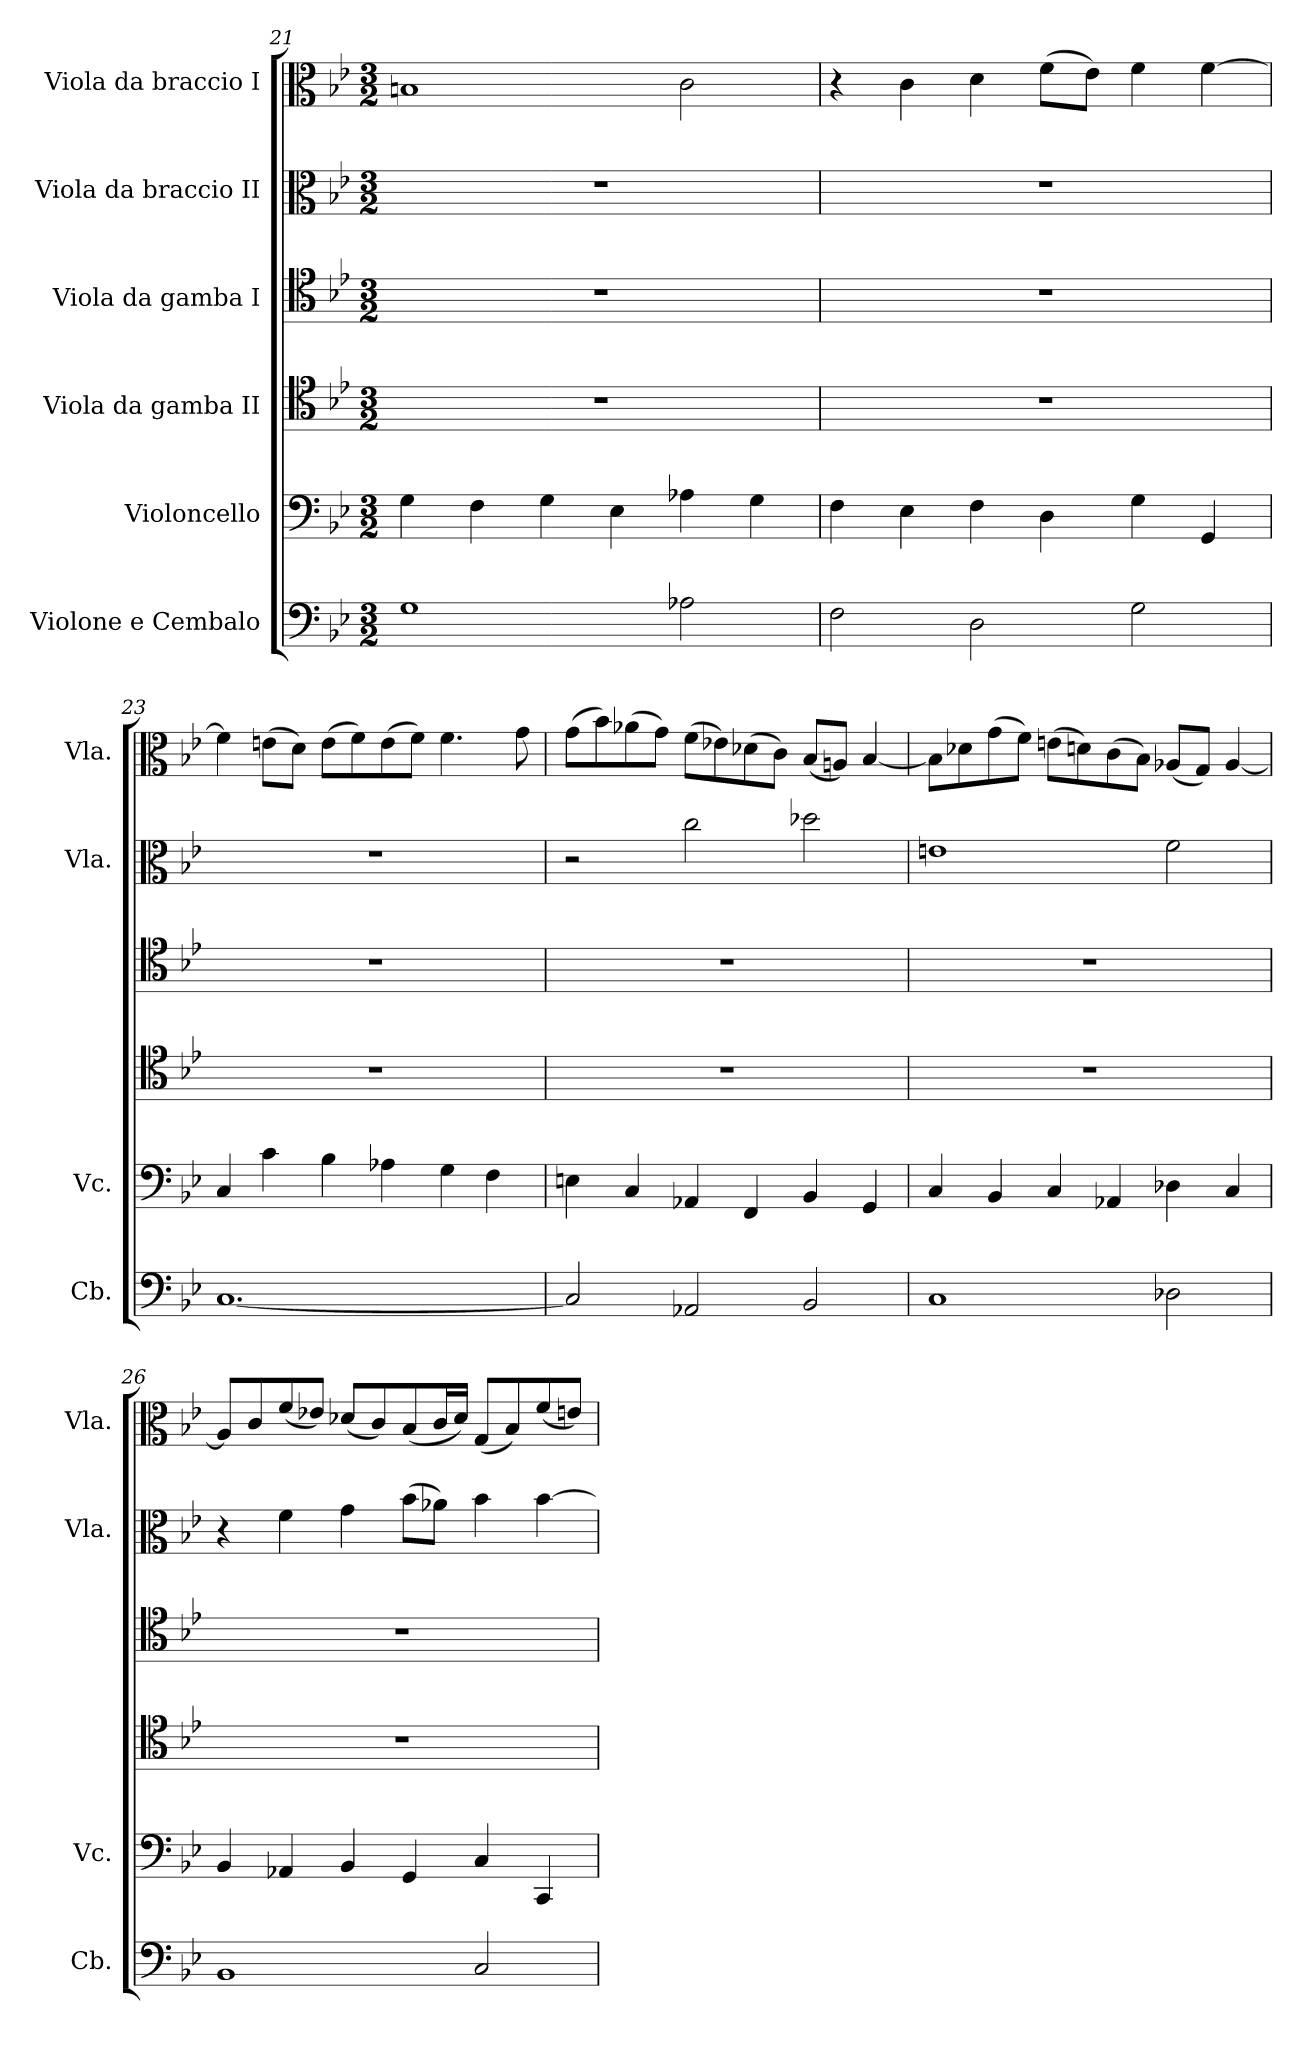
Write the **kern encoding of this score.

**kern	**kern	**kern	**kern	**kern	**kern
*part6	*part5	*part4	*part3	*part2	*part1
*staff6	*staff5	*staff4	*staff3	*staff2	*staff1
*I"Violone e Cembalo	*I"Violoncello	*I"Viola da gamba II	*I"Viola da gamba I	*I"Viola da braccio II	*I"Viola da braccio I
*I'Cb.	*I'Vc.	*	*	*I'Vla.	*I'Vla.
*clefF4	*clefF4	*clefC4	*clefC4	*clefC3	*clefC3
*ITrd7c12	*	*	*	*	*
*k[b-e-]	*k[b-e-]	*k[b-e-]	*k[b-e-]	*k[b-e-]	*k[b-e-]
*B-:	*B-:	*B-:	*B-:	*B-:	*B-:
*M3/2	*M3/2	*M3/2	*M3/2	*M3/2	*M3/2
=21	=21	=21	=21	=21	=21
!	!	!LO:N:vis=1	!LO:N:vis=1	!LO:N:vis=1	!
1GGi	4Gi\	1.r	1.r	1.r	1Bni
.	4Fi\	.	.	.	.
.	4Gi\	.	.	.	.
.	4E-i\	.	.	.	.
2AA-Xi\	4A-Xi\	.	.	.	2ci\
.	4Gi\	.	.	.	.
=22	=22	=22	=22	=22	=22
!	!	!LO:N:vis=1	!LO:N:vis=1	!LO:N:vis=1	!
2FFi\	4Fi\	1.r	1.r	1.r	4r
.	4E-i\	.	.	.	4ci\
2DDi\	4Fi\	.	.	.	4di\
.	4Di\	.	.	.	(8fi\L
.	.	.	.	.	8e-i\J)
2GGi\	4Gi\	.	.	.	4fi\
.	4GGi/	.	.	.	[4fi\
=23	=23	=23	=23	=23	=23
!	!	!LO:N:vis=1	!LO:N:vis=1	!LO:N:vis=1	!
[1.CCi	4Ci/	1.r	1.r	1.r	4fi\]
.	4ci\	.	.	.	(8eni\L
.	.	.	.	.	8di\J)
.	4B-i\	.	.	.	(8ei\L
.	.	.	.	.	8fi\)
.	4A-Xi\	.	.	.	(8ei\
.	.	.	.	.	8fi\J)
.	4Gi\	.	.	.	4.fi\
.	4Fi\	.	.	.	.
.	.	.	.	.	8gi\
!!LO:LB:g=z
=24	=24	=24	=24	=24	=24
!	!	!LO:N:vis=1	!LO:N:vis=1	!	!
2CCi/]	4Eni\	1.r	1.r	2r	(8gi\L
.	.	.	.	.	8b-i\)
.	4Ci/	.	.	.	(8a-Xi\
.	.	.	.	.	8gi\J)
2AAA-Xi/	4AA-Xi/	.	.	2cci\	(8fi\L
.	.	.	.	.	8e-Xi\)
.	4FFi/	.	.	.	(8d-Xi\
.	.	.	.	.	8ci\J)
2BBB-i/	4BB-i/	.	.	2dd-Xi\	(8B-i/L
.	.	.	.	.	8Ani/J)
.	4GGi/	.	.	.	[4B-i/
=25	=25	=25	=25	=25	=25
!	!	!LO:N:vis=1	!LO:N:vis=1	!	!
1CCi	4Ci/	1.r	1.r	1eni	8B-i\L]
.	.	.	.	.	8d-Xi\
.	4BB-i/	.	.	.	(8gi\
.	.	.	.	.	8fi\J)
.	4Ci/	.	.	.	(8eni\L
.	.	.	.	.	8dni\)
.	4AA-Xi/	.	.	.	(8ci\
.	.	.	.	.	8B-i\J)
2DD-Xi\	4D-Xi\	.	.	2fi\	(8A-Xi/L
.	.	.	.	.	8Gi/J)
.	4Ci/	.	.	.	[4A-i/
=26	=26	=26	=26	=26	=26
!	!	!LO:N:vis=1	!LO:N:vis=1	!	!
1BBB-i	4BB-i/	1.r	1.r	4r	8A-i/L]
.	.	.	.	.	8ci/
.	4AA-Xi/	.	.	4fi\	(8fi/
.	.	.	.	.	8e-Xi/J)
.	4BB-i/	.	.	4gi\	(8d-Xi/L
.	.	.	.	.	8ci/)
.	4GGi/	.	.	(8b-i\L	(8B-i/
.	.	.	.	8a-Xi\J)	16ci/L
.	.	.	.	.	16d-i/JJ)
2CCi/	4Ci/	.	.	4b-i\	(8Gi/L
.	.	.	.	.	8B-i/)
.	4CCi/	.	.	[4b-i\	(8fi/
.	.	.	.	.	8eni/J)
=	=	=	=	=	=
*-	*-	*-	*-	*-	*-
